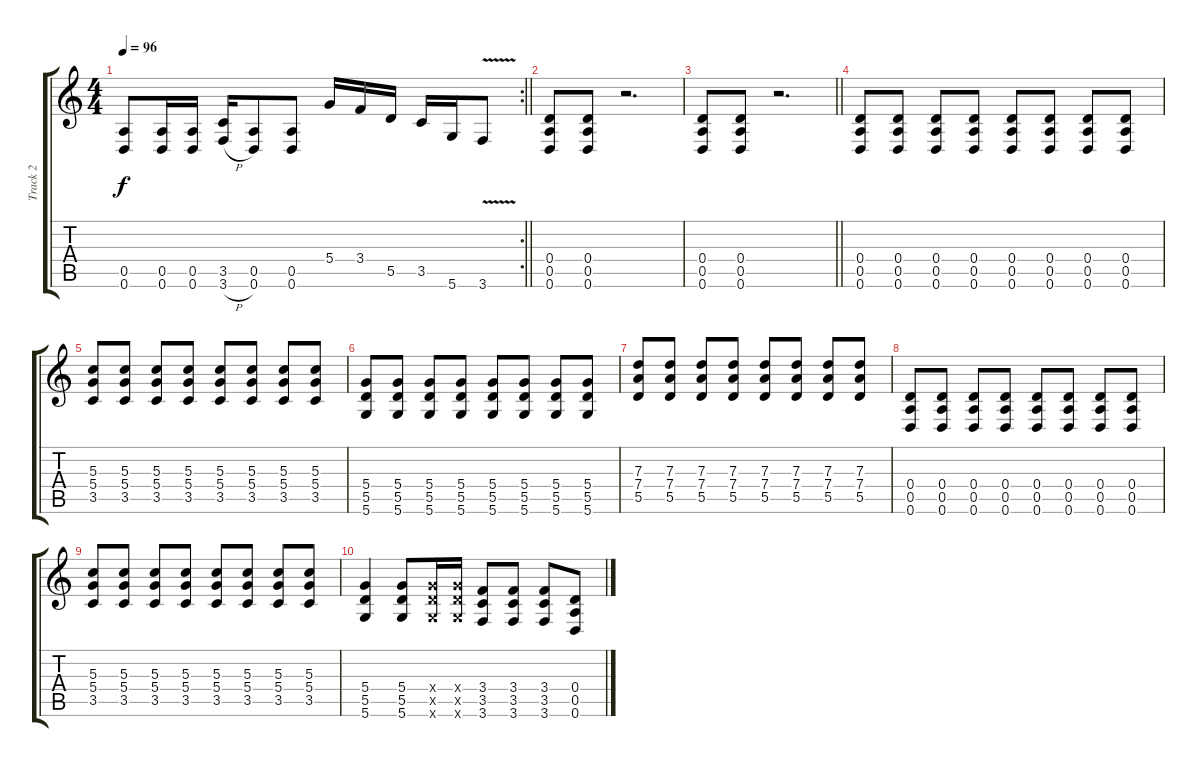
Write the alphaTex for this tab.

\track ("Track 2" "Track 2") {instrument distortionguitar}
\staff {score tabs}
\tuning (E4 B3 G3 D3 A2 D2) {hide}
\rc 2
\ts (4 4)
\tempo 96
\clef g2
\barLineRight lightlight
\ks c
(0.5 0.6).8{dy f} (0.5 0.6).16 (0.5 0.6).16 (3.5 3.6{h}).16 (0.5 0.6).8 (0.5 0.6).8 5.4.16 3.4.16 5.5.16 3.5.16 5.6.16 3.6{v}.8 |
(0.4 0.5 0.6).8 (0.4 0.5 0.6).8 r.2{d} |
\barLineRight lightlight
(0.4 0.5 0.6).8 (0.4 0.5 0.6).8 r.2{d} |
(0.4 0.5 0.6).8 (0.4 0.5 0.6).8 (0.4 0.5 0.6).8 (0.4 0.5 0.6).8 (0.4 0.5 0.6).8 (0.4 0.5 0.6).8 (0.4 0.5 0.6).8 (0.4 0.5 0.6).8 |
(5.3 5.4 3.5).8 (5.3 5.4 3.5).8 (5.3 5.4 3.5).8 (5.3 5.4 3.5).8 (5.3 5.4 3.5).8 (5.3 5.4 3.5).8 (5.3 5.4 3.5).8 (5.3 5.4 3.5).8 |
(5.4 5.5 5.6).8 (5.4 5.5 5.6).8 (5.4 5.5 5.6).8 (5.4 5.5 5.6).8 (5.4 5.5 5.6).8 (5.4 5.5 5.6).8 (5.4 5.5 5.6).8 (5.4 5.5 5.6).8 |
(7.3 7.4 5.5).8 (7.3 7.4 5.5).8 (7.3 7.4 5.5).8 (7.3 7.4 5.5).8 (7.3 7.4 5.5).8 (7.3 7.4 5.5).8 (7.3 7.4 5.5).8 (7.3 7.4 5.5).8 |
(0.4 0.5 0.6).8 (0.4 0.5 0.6).8 (0.4 0.5 0.6).8 (0.4 0.5 0.6).8 (0.4 0.5 0.6).8 (0.4 0.5 0.6).8 (0.4 0.5 0.6).8 (0.4 0.5 0.6).8 |
(5.3 5.4 3.5).8 (5.3 5.4 3.5).8 (5.3 5.4 3.5).8 (5.3 5.4 3.5).8 (5.3 5.4 3.5).8 (5.3 5.4 3.5).8 (5.3 5.4 3.5).8 (5.3 5.4 3.5).8 |
(5.4 5.5 5.6).4 (5.4 5.5 5.6).8 (5.4{x} 5.5{x} 5.6{x}).16 (5.4{x} 5.5{x} 5.6{x}).16 (3.4 3.5 3.6).8 (3.4 3.5 3.6).8 (3.4 3.5 3.6).8 (0.4 0.5 0.6).8
